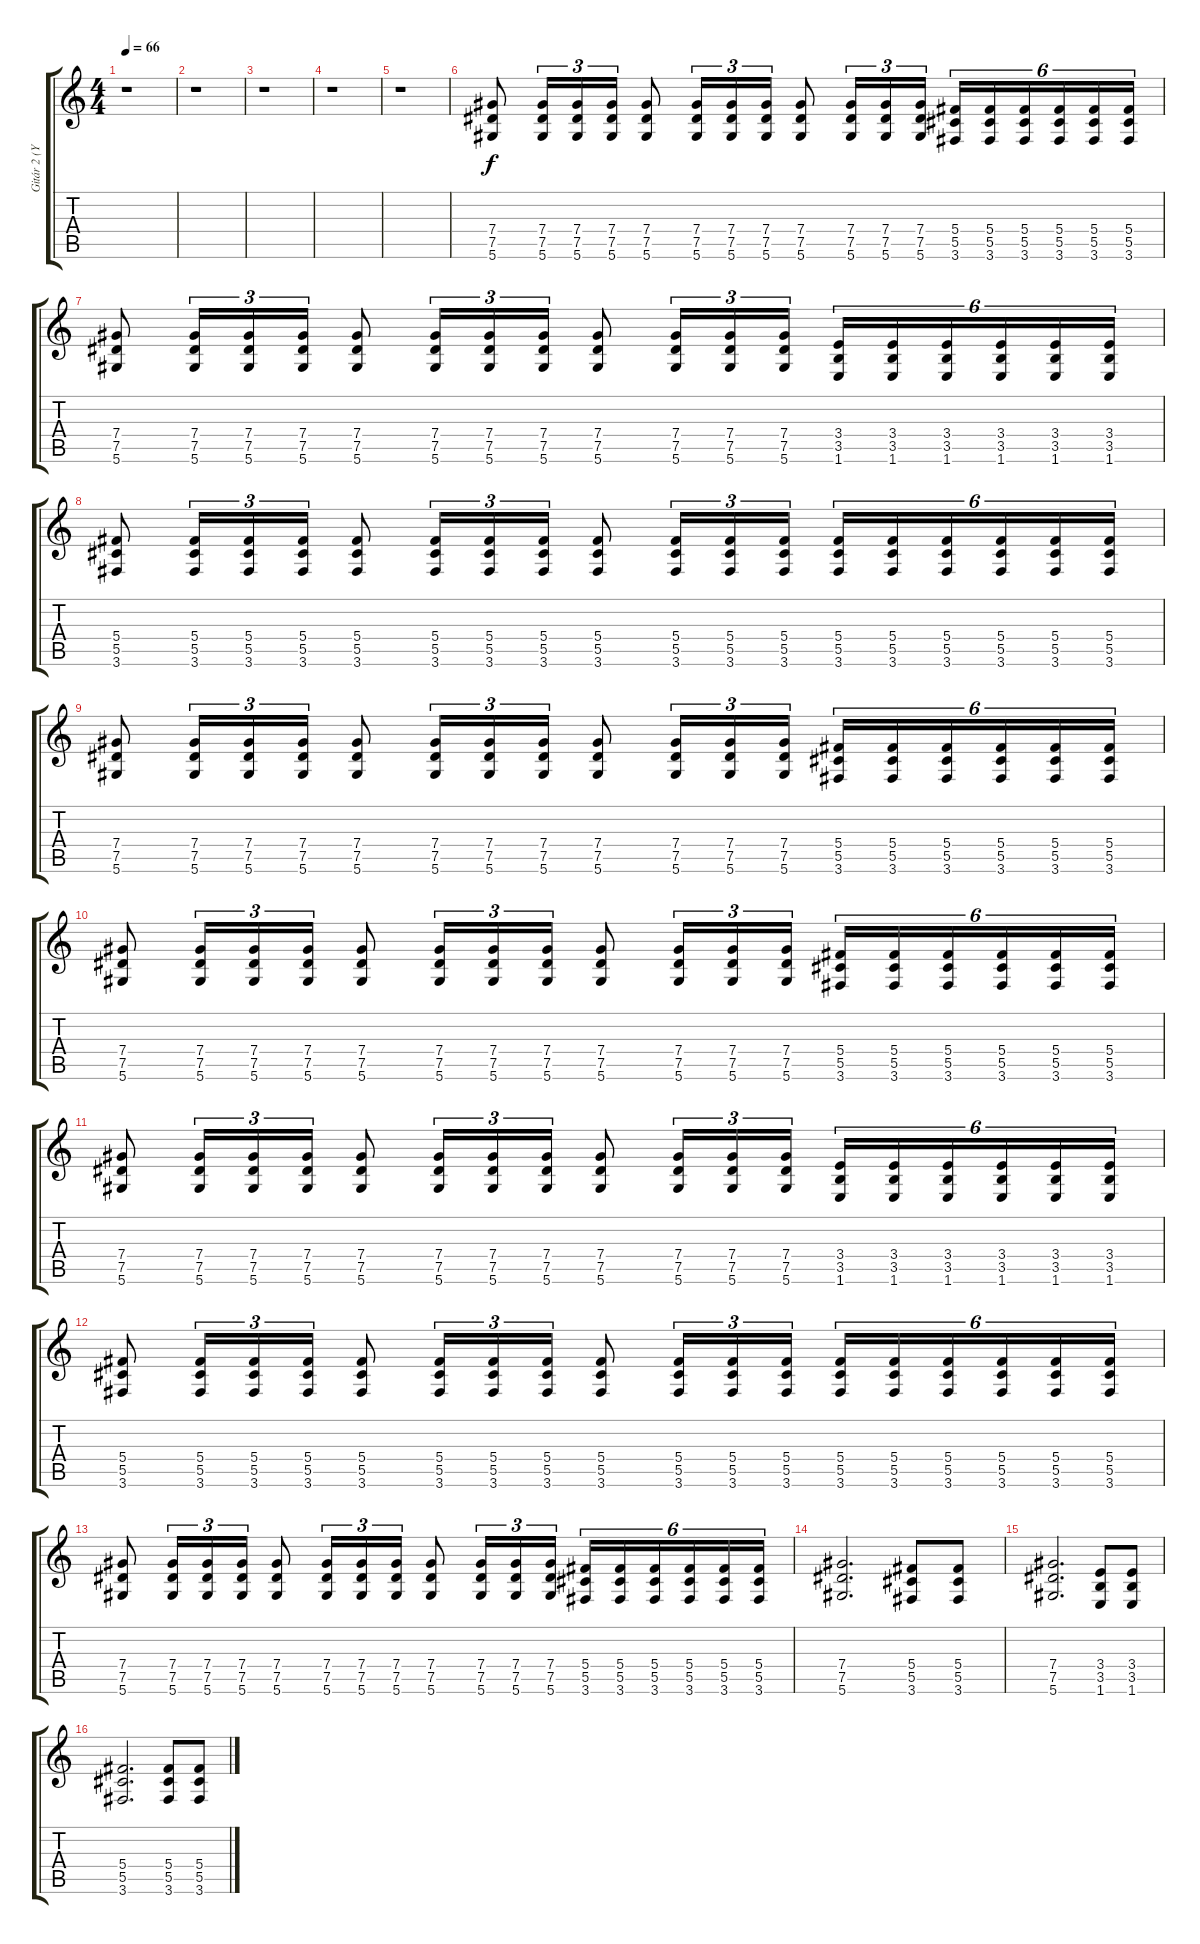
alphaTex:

\track ("Gitár 2 (Yngwie Malmsteen)" "Gitár 2 (Y") {instrument distortionguitar}
\staff {score tabs}
\tuning (Eb4 Bb3 Gb3 Db3 Ab2 Eb2) {hide}
\ts (4 4)
\tempo 66
\clef g2
\ks c
r.1{dy f} |
r.1 |
r.1 |
r.1 |
r.1 |
(7.4 7.5 5.6).8 (7.4 7.5 5.6).16{tu (3 2)} (7.4 7.5 5.6).16{tu (3 2)} (7.4 7.5 5.6).16{tu (3 2)} (7.4 7.5 5.6).8 (7.4 7.5 5.6).16{tu (3 2)} (7.4 7.5 5.6).16{tu (3 2)} (7.4 7.5 5.6).16{tu (3 2)} (7.4 7.5 5.6).8 (7.4 7.5 5.6).16{tu (3 2)} (7.4 7.5 5.6).16{tu (3 2)} (7.4 7.5 5.6).16{tu (3 2)} (5.4 5.5 3.6).16{tu (6 4)} (5.4 5.5 3.6).16{tu (6 4)} (5.4 5.5 3.6).16{tu (6 4)} (5.4 5.5 3.6).16{tu (6 4)} (5.4 5.5 3.6).16{tu (6 4)} (5.4 5.5 3.6).16{tu (6 4)} |
(7.4 7.5 5.6).8 (7.4 7.5 5.6).16{tu (3 2)} (7.4 7.5 5.6).16{tu (3 2)} (7.4 7.5 5.6).16{tu (3 2)} (7.4 7.5 5.6).8 (7.4 7.5 5.6).16{tu (3 2)} (7.4 7.5 5.6).16{tu (3 2)} (7.4 7.5 5.6).16{tu (3 2)} (7.4 7.5 5.6).8 (7.4 7.5 5.6).16{tu (3 2)} (7.4 7.5 5.6).16{tu (3 2)} (7.4 7.5 5.6).16{tu (3 2)} (3.4 3.5 1.6).16{tu (6 4)} (3.4 3.5 1.6).16{tu (6 4)} (3.4 3.5 1.6).16{tu (6 4)} (3.4 3.5 1.6).16{tu (6 4)} (3.4 3.5 1.6).16{tu (6 4)} (3.4 3.5 1.6).16{tu (6 4)} |
(5.4 5.5 3.6).8 (5.4 5.5 3.6).16{tu (3 2)} (5.4 5.5 3.6).16{tu (3 2)} (5.4 5.5 3.6).16{tu (3 2)} (5.4 5.5 3.6).8 (5.4 5.5 3.6).16{tu (3 2)} (5.4 5.5 3.6).16{tu (3 2)} (5.4 5.5 3.6).16{tu (3 2)} (5.4 5.5 3.6).8 (5.4 5.5 3.6).16{tu (3 2)} (5.4 5.5 3.6).16{tu (3 2)} (5.4 5.5 3.6).16{tu (3 2)} (5.4 5.5 3.6).16{tu (6 4)} (5.4 5.5 3.6).16{tu (6 4)} (5.4 5.5 3.6).16{tu (6 4)} (5.4 5.5 3.6).16{tu (6 4)} (5.4 5.5 3.6).16{tu (6 4)} (5.4 5.5 3.6).16{tu (6 4)} |
(7.4 7.5 5.6).8 (7.4 7.5 5.6).16{tu (3 2)} (7.4 7.5 5.6).16{tu (3 2)} (7.4 7.5 5.6).16{tu (3 2)} (7.4 7.5 5.6).8 (7.4 7.5 5.6).16{tu (3 2)} (7.4 7.5 5.6).16{tu (3 2)} (7.4 7.5 5.6).16{tu (3 2)} (7.4 7.5 5.6).8 (7.4 7.5 5.6).16{tu (3 2)} (7.4 7.5 5.6).16{tu (3 2)} (7.4 7.5 5.6).16{tu (3 2)} (5.4 5.5 3.6).16{tu (6 4)} (5.4 5.5 3.6).16{tu (6 4)} (5.4 5.5 3.6).16{tu (6 4)} (5.4 5.5 3.6).16{tu (6 4)} (5.4 5.5 3.6).16{tu (6 4)} (5.4 5.5 3.6).16{tu (6 4)} |
(7.4 7.5 5.6).8 (7.4 7.5 5.6).16{tu (3 2)} (7.4 7.5 5.6).16{tu (3 2)} (7.4 7.5 5.6).16{tu (3 2)} (7.4 7.5 5.6).8 (7.4 7.5 5.6).16{tu (3 2)} (7.4 7.5 5.6).16{tu (3 2)} (7.4 7.5 5.6).16{tu (3 2)} (7.4 7.5 5.6).8 (7.4 7.5 5.6).16{tu (3 2)} (7.4 7.5 5.6).16{tu (3 2)} (7.4 7.5 5.6).16{tu (3 2)} (5.4 5.5 3.6).16{tu (6 4)} (5.4 5.5 3.6).16{tu (6 4)} (5.4 5.5 3.6).16{tu (6 4)} (5.4 5.5 3.6).16{tu (6 4)} (5.4 5.5 3.6).16{tu (6 4)} (5.4 5.5 3.6).16{tu (6 4)} |
(7.4 7.5 5.6).8 (7.4 7.5 5.6).16{tu (3 2)} (7.4 7.5 5.6).16{tu (3 2)} (7.4 7.5 5.6).16{tu (3 2)} (7.4 7.5 5.6).8 (7.4 7.5 5.6).16{tu (3 2)} (7.4 7.5 5.6).16{tu (3 2)} (7.4 7.5 5.6).16{tu (3 2)} (7.4 7.5 5.6).8 (7.4 7.5 5.6).16{tu (3 2)} (7.4 7.5 5.6).16{tu (3 2)} (7.4 7.5 5.6).16{tu (3 2)} (3.4 3.5 1.6).16{tu (6 4)} (3.4 3.5 1.6).16{tu (6 4)} (3.4 3.5 1.6).16{tu (6 4)} (3.4 3.5 1.6).16{tu (6 4)} (3.4 3.5 1.6).16{tu (6 4)} (3.4 3.5 1.6).16{tu (6 4)} |
(5.4 5.5 3.6).8 (5.4 5.5 3.6).16{tu (3 2)} (5.4 5.5 3.6).16{tu (3 2)} (5.4 5.5 3.6).16{tu (3 2)} (5.4 5.5 3.6).8 (5.4 5.5 3.6).16{tu (3 2)} (5.4 5.5 3.6).16{tu (3 2)} (5.4 5.5 3.6).16{tu (3 2)} (5.4 5.5 3.6).8 (5.4 5.5 3.6).16{tu (3 2)} (5.4 5.5 3.6).16{tu (3 2)} (5.4 5.5 3.6).16{tu (3 2)} (5.4 5.5 3.6).16{tu (6 4)} (5.4 5.5 3.6).16{tu (6 4)} (5.4 5.5 3.6).16{tu (6 4)} (5.4 5.5 3.6).16{tu (6 4)} (5.4 5.5 3.6).16{tu (6 4)} (5.4 5.5 3.6).16{tu (6 4)} |
(7.4 7.5 5.6).8 (7.4 7.5 5.6).16{tu (3 2)} (7.4 7.5 5.6).16{tu (3 2)} (7.4 7.5 5.6).16{tu (3 2)} (7.4 7.5 5.6).8 (7.4 7.5 5.6).16{tu (3 2)} (7.4 7.5 5.6).16{tu (3 2)} (7.4 7.5 5.6).16{tu (3 2)} (7.4 7.5 5.6).8 (7.4 7.5 5.6).16{tu (3 2)} (7.4 7.5 5.6).16{tu (3 2)} (7.4 7.5 5.6).16{tu (3 2)} (5.4 5.5 3.6).16{tu (6 4)} (5.4 5.5 3.6).16{tu (6 4)} (5.4 5.5 3.6).16{tu (6 4)} (5.4 5.5 3.6).16{tu (6 4)} (5.4 5.5 3.6).16{tu (6 4)} (5.4 5.5 3.6).16{tu (6 4)} |
(7.4 7.5 5.6).2{d} (5.4 5.5 3.6).8 (5.4 5.5 3.6).8 |
(7.4 7.5 5.6).2{d} (3.4 3.5 1.6).8 (3.4 3.5 1.6).8 |
(5.4 5.5 3.6).2{d} (5.4 5.5 3.6).8 (5.4 5.5 3.6).8
